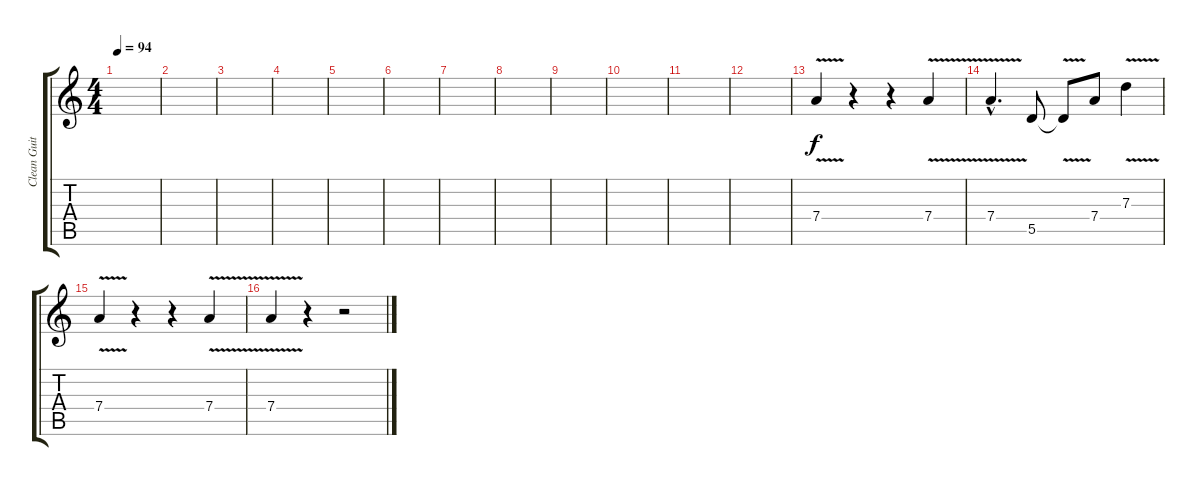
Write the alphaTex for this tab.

\track ("Clean Guitar" "Clean Guit") {instrument electricguitarclean}
\staff {score tabs}
\tuning (E4 B3 G3 D3 A2 D2) {hide}
\ts (4 4)
\tempo 94
\clef g2
\ks c
|
|
|
|
|
|
|
|
|
|
|
|
7.4{v}.4 r.4 r.4 7.4{v}.4 |
7.4{v hac}.4{d} 5.5.8 5.5{v t}.8 7.4.8 7.3{v}.4 |
7.4{v}.4 r.4 r.4 7.4{v}.4 |
7.4{v}.4 r.4 r.2
